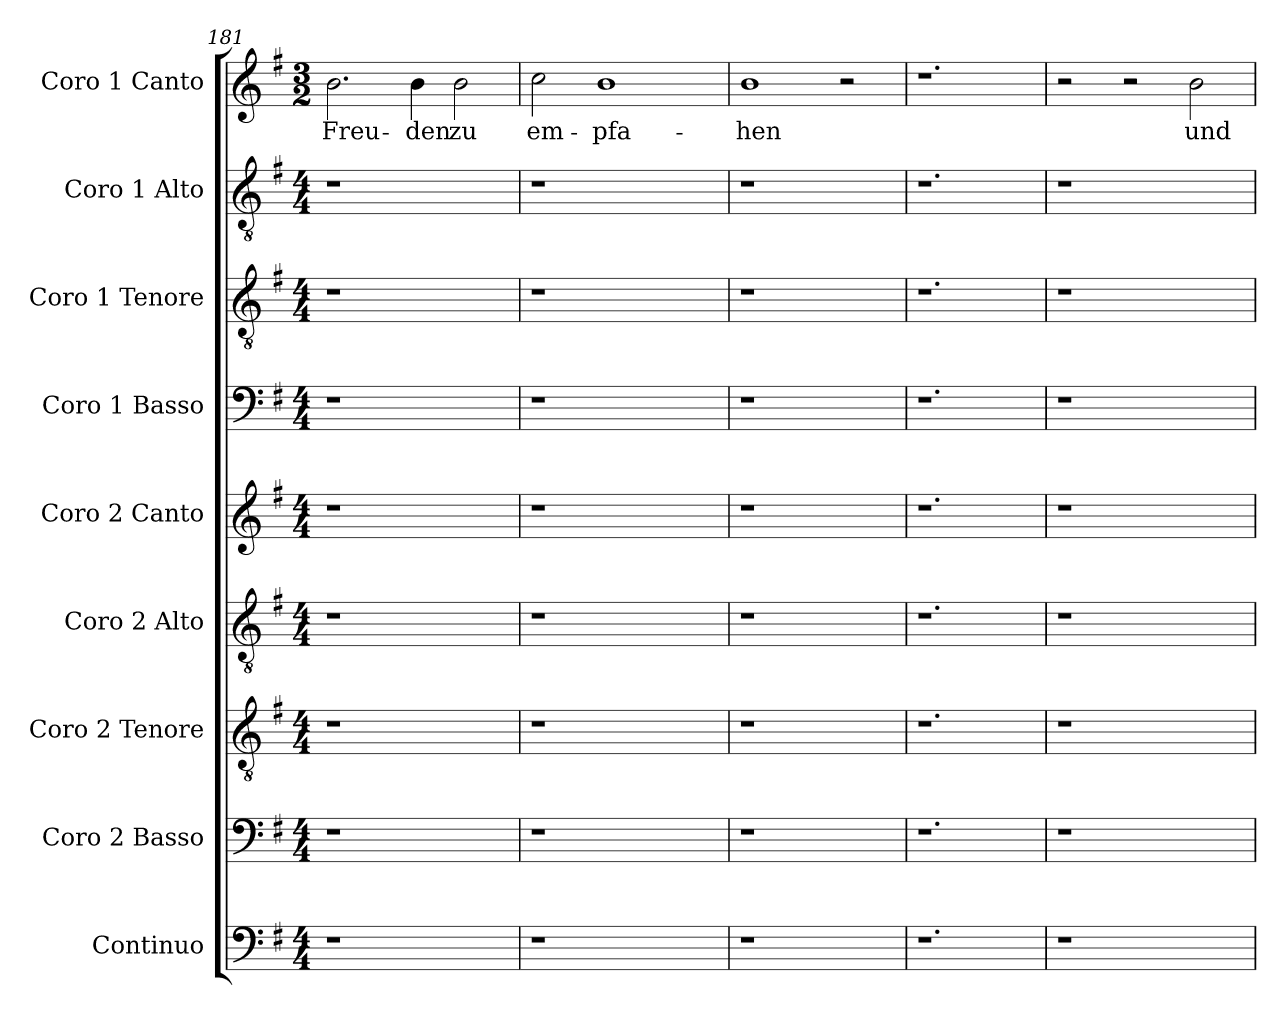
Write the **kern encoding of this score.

**kern	**kern	**kern	**kern	**kern	**kern	**kern	**kern	**kern	**text
*part9	*part8	*part7	*part6	*part5	*part4	*part3	*part2	*part1	*part1
*staff9	*staff8	*staff7	*staff6	*staff5	*staff4	*staff3	*staff2	*staff1	*staff1
*I"Continuo	*I"Coro 2  Basso	*I"Coro 2  Tenore	*I"Coro 2  Alto	*I"Coro 2  Canto	*I"Coro 1  Basso	*I"Coro 1  Tenore	*I"Coro 1  Alto	*I"Coro 1  Canto	*
*clefF4	*clefF4	*clefGv2	*clefGv2	*clefG2	*clefF4	*clefGv2	*clefGv2	*clefG2	*
*k[f#]	*k[f#]	*k[f#]	*k[f#]	*k[f#]	*k[f#]	*k[f#]	*k[f#]	*k[f#]	*
*G:	*G:	*G:	*G:	*G:	*G:	*G:	*G:	*G:	*
*M4/4	*M4/4	*M4/4	*M4/4	*M4/4	*M4/4	*M4/4	*M4/4	*M3/2	*
=181	=181	=181	=181	=181	=181	=181	=181	=181	=181
!	!	!	!	!	!	!	!	!	!LO:LY:b:cj
1r	1r	1r	1r	1r	1r	1r	1r	2.b\	Freu-
!	!	!	!	!	!	!	!	!	!LO:LY:b:cj
.	.	.	.	.	.	.	.	4b\	-den
!	!	!	!	!	!	!	!	!	!LO:LY:b:cj
2ryy	2ryy	2ryy	2ryy	2ryy	2ryy	2ryy	2ryy	2b\	zu
=182	=182	=182	=182	=182	=182	=182	=182	=182	=182
!	!	!	!	!	!	!	!	!	!LO:LY:b:cj
1r	1r	1r	1r	1r	1r	1r	1r	2cc\	em-
!	!	!	!	!	!	!	!	!	!LO:LY:b:cj
.	.	.	.	.	.	.	.	1b	-pfa-
2ryy	2ryy	2ryy	2ryy	2ryy	2ryy	2ryy	2ryy	.	.
=183	=183	=183	=183	=183	=183	=183	=183	=183	=183
!	!	!	!	!	!	!	!	!	!LO:LY:b:cj
1r	1r	1r	1r	1r	1r	1r	1r	1b	-hen
2ryy	2ryy	2ryy	2ryy	2ryy	2ryy	2ryy	2ryy	2r	.
=184	=184	=184	=184	=184	=184	=184	=184	=184	=184
1.r	1.r	1.r	1.r	1.r	1.r	1.r	1.r	1.r	.
=185	=185	=185	=185	=185	=185	=185	=185	=185	=185
1.r	1.r	1.r	1.r	1.r	1.r	1.r	1.r	1.r	.
=186	=186	=186	=186	=186	=186	=186	=186	=186	=186
1r	1r	1r	1r	1r	1r	1r	1r	2r	.
.	.	.	.	.	.	.	.	2r	.
!	!	!	!	!	!	!	!	!	!LO:LY:b:cj
2ryy	2ryy	2ryy	2ryy	2ryy	2ryy	2ryy	2ryy	2b\	und
=	=	=	=	=	=	=	=	=	=
*-	*-	*-	*-	*-	*-	*-	*-	*-	*-
